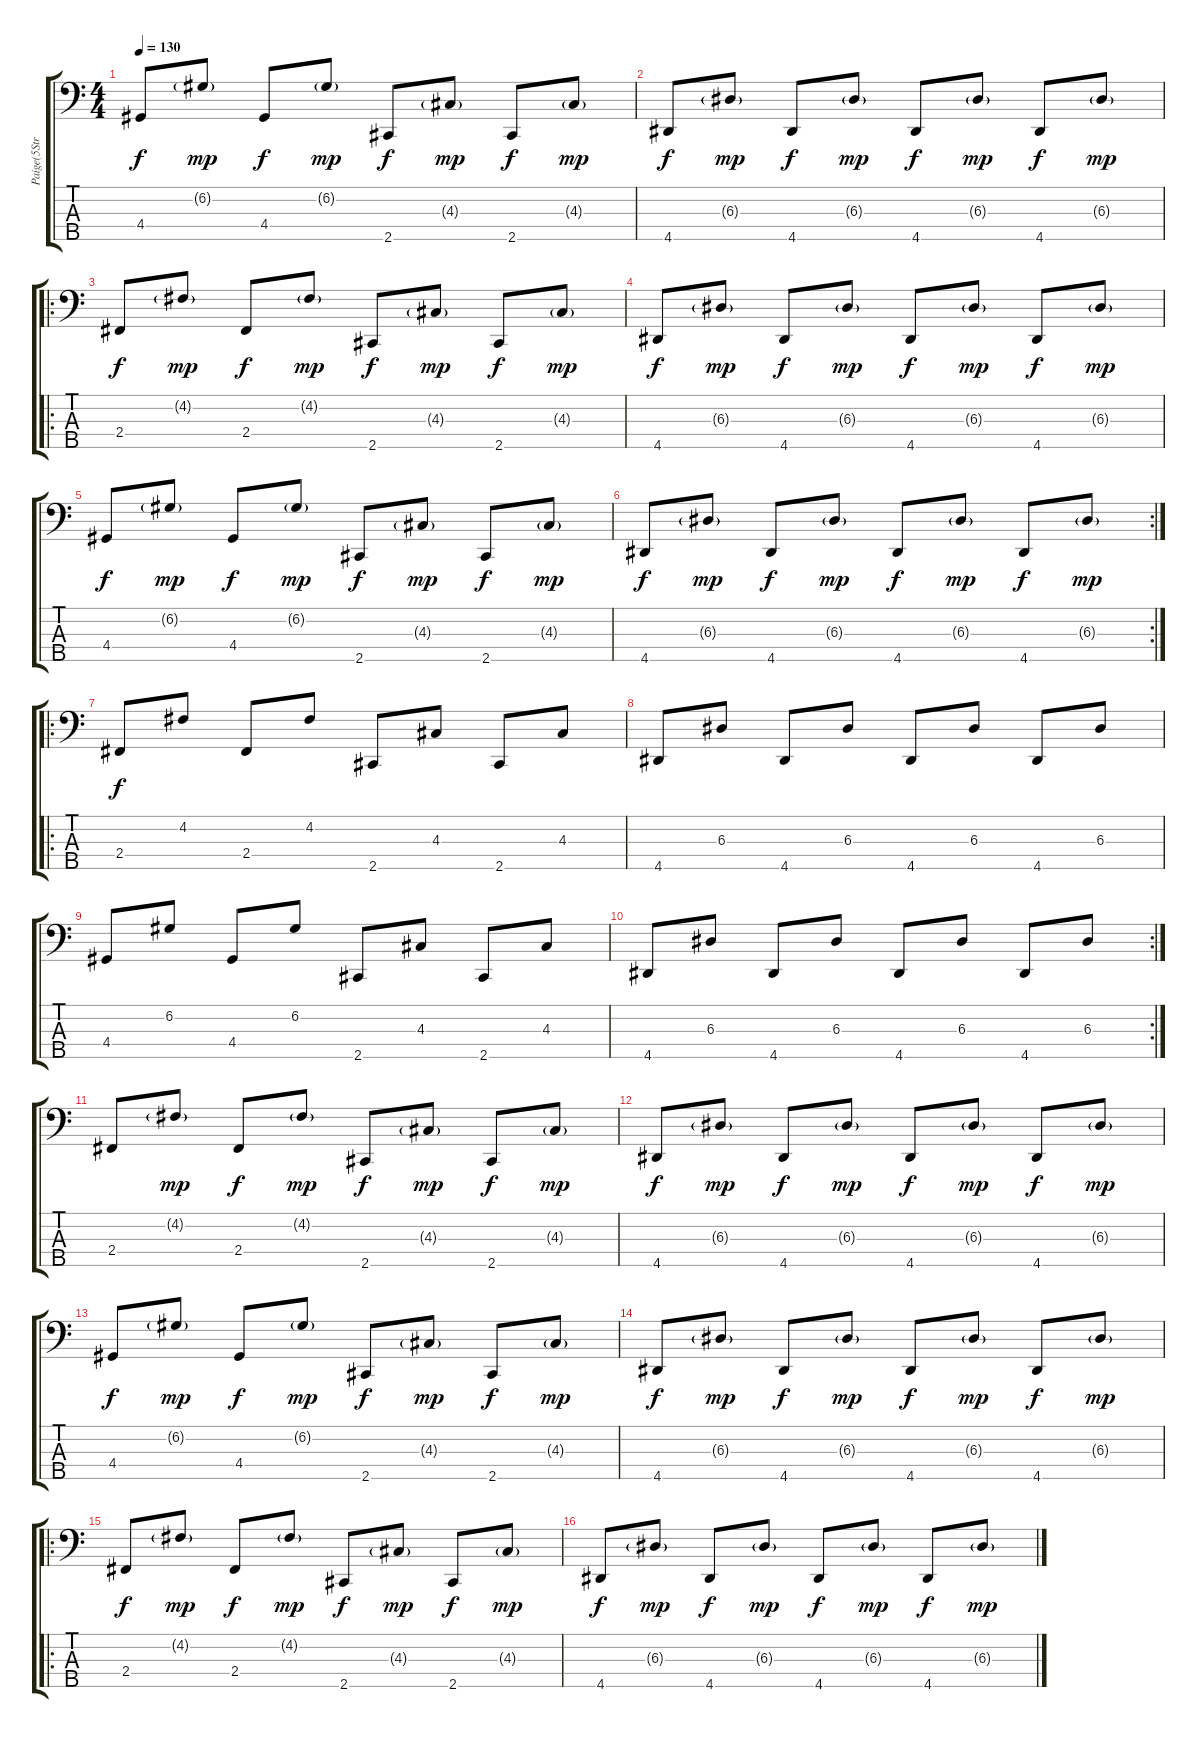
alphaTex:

\track ("Paige(5StringsBass)" "Paige(5Str") {instrument electricbasspick}
\staff {score tabs}
\tuning (G2 D2 A1 E1 B0) {hide}
\ts (4 4)
\tempo 130
\clef f4
\ks c
4.4.8{dy f} 6.2{g}.8{dy mp} 4.4.8{dy f} 6.2{g}.8{dy mp} 2.5.8{dy f} 4.3{g}.8{dy mp} 2.5.8{dy f} 4.3{g}.8{dy mp} |
4.5.8{dy f} 6.3{g}.8{dy mp} 4.5.8{dy f} 6.3{g}.8{dy mp} 4.5.8{dy f} 6.3{g}.8{dy mp} 4.5.8{dy f} 6.3{g}.8{dy mp} |
\ro
2.4.8{dy f} 4.2{g}.8{dy mp} 2.4.8{dy f} 4.2{g}.8{dy mp} 2.5.8{dy f} 4.3{g}.8{dy mp} 2.5.8{dy f} 4.3{g}.8{dy mp} |
4.5.8{dy f} 6.3{g}.8{dy mp} 4.5.8{dy f} 6.3{g}.8{dy mp} 4.5.8{dy f} 6.3{g}.8{dy mp} 4.5.8{dy f} 6.3{g}.8{dy mp} |
4.4.8{dy f} 6.2{g}.8{dy mp} 4.4.8{dy f} 6.2{g}.8{dy mp} 2.5.8{dy f} 4.3{g}.8{dy mp} 2.5.8{dy f} 4.3{g}.8{dy mp} |
\rc 2
4.5.8{dy f} 6.3{g}.8{dy mp} 4.5.8{dy f} 6.3{g}.8{dy mp} 4.5.8{dy f} 6.3{g}.8{dy mp} 4.5.8{dy f} 6.3{g}.8{dy mp} |
\ro
2.4.8{dy f} 4.2.8 2.4.8 4.2.8 2.5.8 4.3.8 2.5.8 4.3.8 |
4.5.8 6.3.8 4.5.8 6.3.8 4.5.8 6.3.8 4.5.8 6.3.8 |
4.4.8 6.2.8 4.4.8 6.2.8 2.5.8 4.3.8 2.5.8 4.3.8 |
\rc 2
4.5.8 6.3.8 4.5.8 6.3.8 4.5.8 6.3.8 4.5.8 6.3.8 |
2.4.8 4.2{g}.8{dy mp} 2.4.8{dy f} 4.2{g}.8{dy mp} 2.5.8{dy f} 4.3{g}.8{dy mp} 2.5.8{dy f} 4.3{g}.8{dy mp} |
4.5.8{dy f} 6.3{g}.8{dy mp} 4.5.8{dy f} 6.3{g}.8{dy mp} 4.5.8{dy f} 6.3{g}.8{dy mp} 4.5.8{dy f} 6.3{g}.8{dy mp} |
4.4.8{dy f} 6.2{g}.8{dy mp} 4.4.8{dy f} 6.2{g}.8{dy mp} 2.5.8{dy f} 4.3{g}.8{dy mp} 2.5.8{dy f} 4.3{g}.8{dy mp} |
4.5.8{dy f} 6.3{g}.8{dy mp} 4.5.8{dy f} 6.3{g}.8{dy mp} 4.5.8{dy f} 6.3{g}.8{dy mp} 4.5.8{dy f} 6.3{g}.8{dy mp} |
\ro
2.4.8{dy f} 4.2{g}.8{dy mp} 2.4.8{dy f} 4.2{g}.8{dy mp} 2.5.8{dy f} 4.3{g}.8{dy mp} 2.5.8{dy f} 4.3{g}.8{dy mp} |
4.5.8{dy f} 6.3{g}.8{dy mp} 4.5.8{dy f} 6.3{g}.8{dy mp} 4.5.8{dy f} 6.3{g}.8{dy mp} 4.5.8{dy f} 6.3{g}.8{dy mp}
